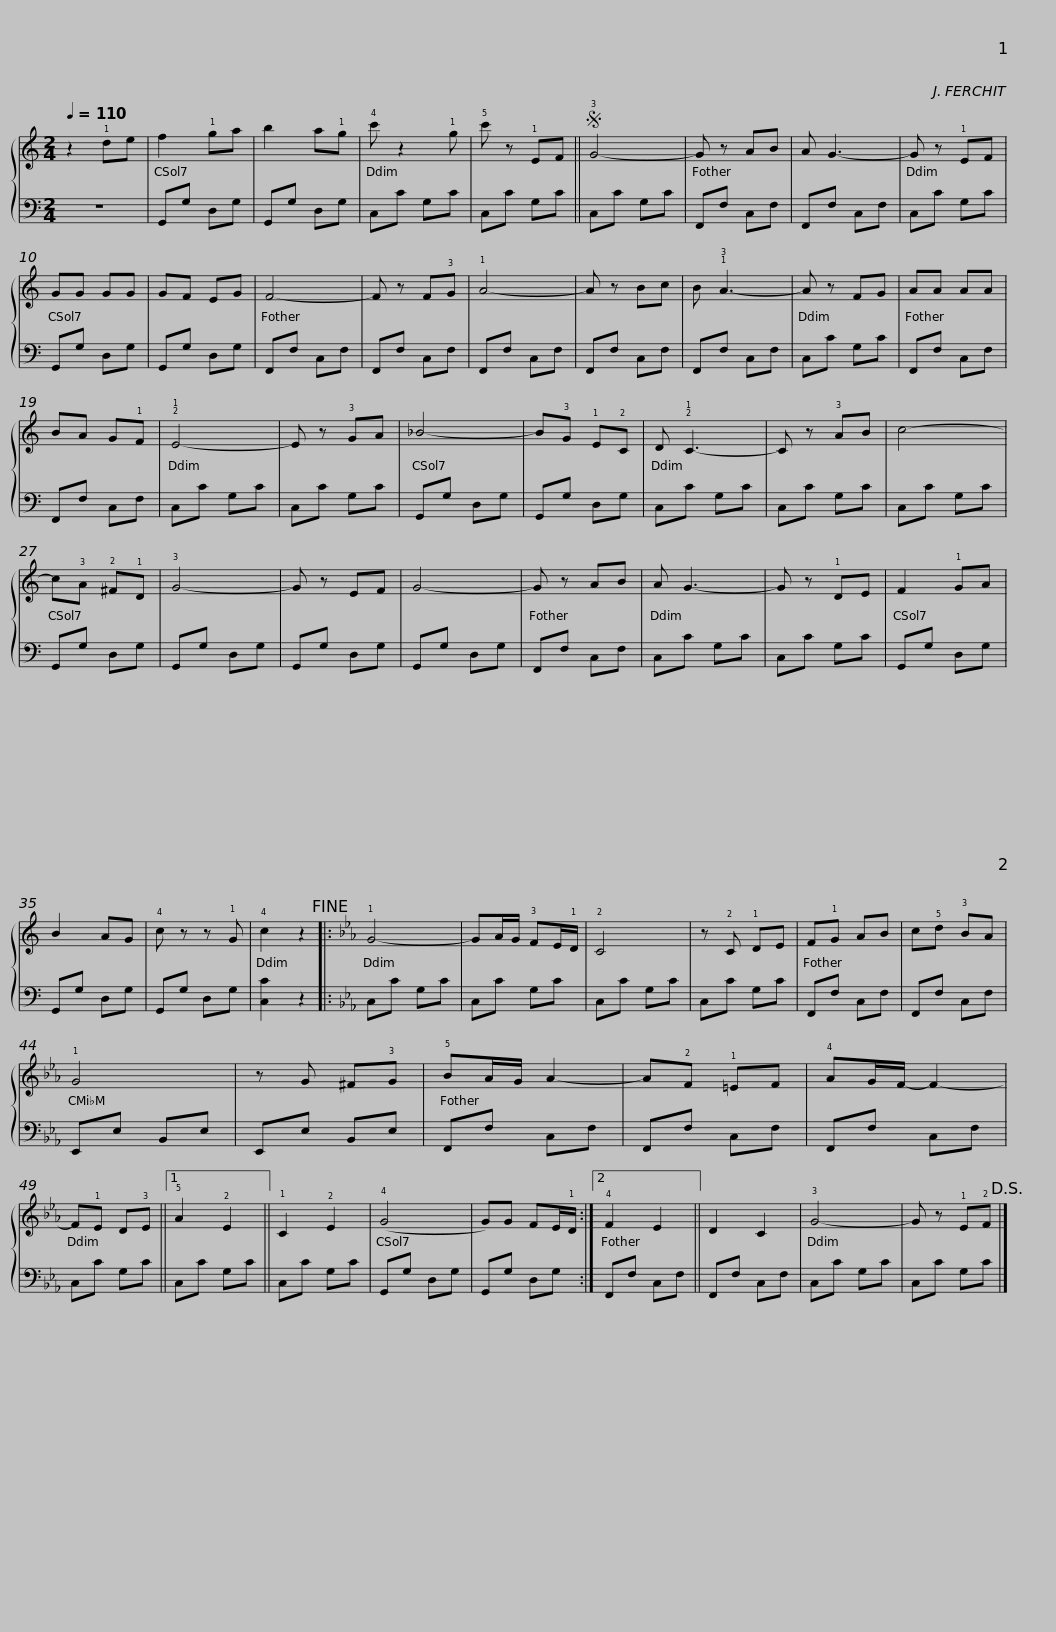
X:1
%%score { 1 | 2 }
L:1/8
Q:1/4=110
M:2/4
I:linebreak $
K:C
V:1 treble
V:2 bass
V:1
 z2 !1!de | f2 !1!ga | b2 a!1!g | !4!c' z2 !1!g | !5!c' z !1!EF || %5
S !3!G4- | G z AB | A G3- | G z !1!EF | GG GG |$ %10
 GF EG | F4- | F z F!3!G | !1!A4- | A z Bc | %15
 B !1!!3!A3- | A z FG | AA AA | BA G!1!F | !2!!1!E4- |$ %20
 E z !3!GA | _B4- | B!3!G !1!E!2!C | D !2!!1!C3- | C z !3!AB | %25
 c4- | c!3!A !2!^F!1!D | !3!G4- | G z EF | G4- |$ %30
 G z AB | A G3- | G z !1!DE | F2 !1!GA | B2 AG | %35
 !4!c z z !1!G | !4!c2 z2!fine! |:[K:Eb] !1!G4- | GA/G/ !3!FE/!1!D/ |$ !2!C4 | %40
 z !2!C !1!DE | F!1!G AB | c!5!d !3!BA | !1!G4 | z G ^F!3!G | %45
 !5!BA/G/ A2- | A!2!F !1!=EF | !4!AG/F/- F2- |$ F!1!E D!3!E ||1 !5!A2 !2!E2 || %50
 !1!C2 !2!E2 | (!4!G4 | G)G FE/!1!D/ :|2 !4!F2 E2 || D2 C2 | %55
 !3!G4- | G z !1!E!2!F!D.S.! |] %57
V:2
 z4 | G,,G, D,G, | G,,G, D,G, | C,C G,C | C,C G,C || %5
 C,C G,C | F,,F, C,F, | F,,F, C,F, | C,C G,C | G,,G, D,G, |$ %10
 G,,G, D,G, | F,,F, C,F, | F,,F, C,F, | F,,F, C,F, | F,,F, C,F, | %15
 F,,F, C,F, | C,C G,C | F,,F, C,F, | F,,F, C,F, | C,C G,C |$ %20
 C,C G,C | G,,G, D,G, | G,,G, D,G, | C,C G,C | C,C G,C | %25
 C,C G,C | G,,G, D,G, | G,,G, D,G, | G,,G, D,G, | G,,G, D,G, |$ %30
 F,,F, C,F, | C,C G,C | C,C G,C | G,,G, D,G, | G,,G, D,G, | %35
 G,,G, D,G, | [C,C]2 z2 |:[K:Eb] C,C G,C | C,C G,C |$ C,C G,C | %40
 C,C G,C | F,,F, C,F, | F,,F, C,F, | E,,E, B,,E, | E,,E, B,,E, | %45
 F,,F, C,F, | F,,F, C,F, | F,,F, C,F, |$ C,C G,C ||1 C,C G,C || %50
 C,C G,C | G,,G, D,G, | G,,G, D,G, :|2 F,,F, C,F, || F,,F, C,F, | %55
 C,C G,C | C,C G,C |] %57
